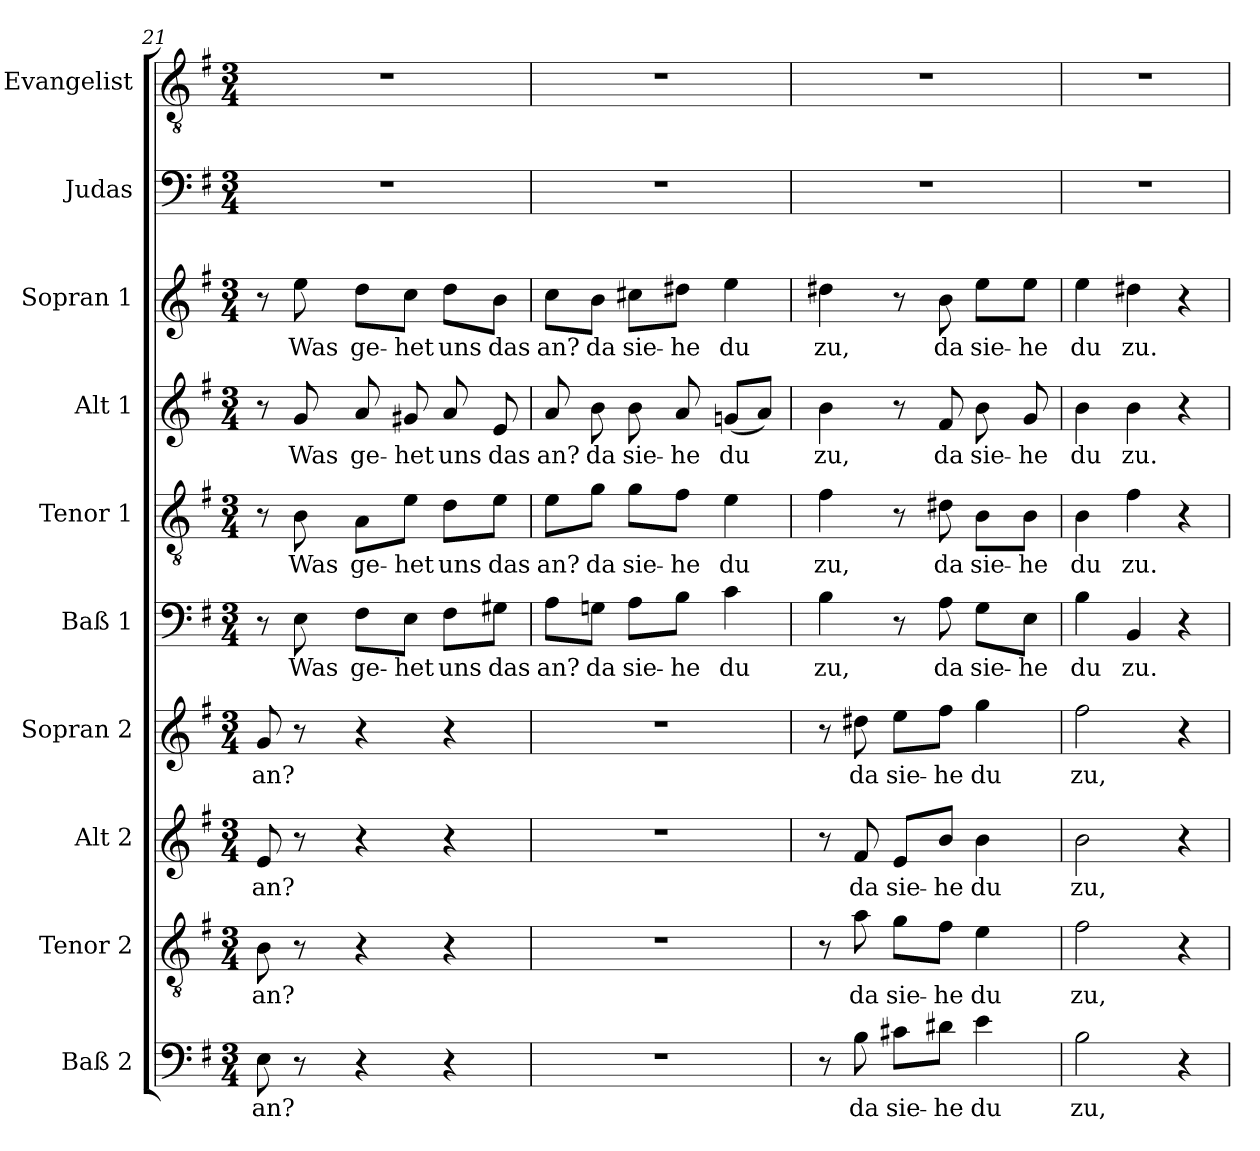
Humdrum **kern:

**kern	**text	**kern	**text	**kern	**text	**kern	**text	**kern	**text	**kern	**text	**kern	**text	**kern	**text	**kern	**kern
*part10	*part10	*part9	*part9	*part8	*part8	*part7	*part7	*part6	*part6	*part5	*part5	*part4	*part4	*part3	*part3	*part2	*part1
*staff10	*staff10	*staff9	*staff9	*staff8	*staff8	*staff7	*staff7	*staff6	*staff6	*staff5	*staff5	*staff4	*staff4	*staff3	*staff3	*staff2	*staff1
*I"Baß 2	*	*I"Tenor 2	*	*I"Alt 2	*	*I"Sopran 2	*	*I"Baß 1	*	*I"Tenor 1	*	*I"Alt 1	*	*I"Sopran 1	*	*I"Judas	*I"Evangelist
*I'Baß 2	*	*I'Tenor 2	*	*I'Alt 2	*	*I'Sopran 2	*	*I'Baß 1	*	*I'Tenor 1	*	*I'Alt 1	*	*I'Sopran 1	*	*I'Judas	*I'Evangelist
*clefF4	*	*clefGv2	*	*clefG2	*	*clefG2	*	*clefF4	*	*clefGv2	*	*clefG2	*	*clefG2	*	*clefF4	*clefGv2
*k[f#]	*	*k[f#]	*	*k[f#]	*	*k[f#]	*	*k[f#]	*	*k[f#]	*	*k[f#]	*	*k[f#]	*	*k[f#]	*k[f#]
*G:	*	*G:	*	*G:	*	*G:	*	*G:	*	*G:	*	*G:	*	*G:	*	*G:	*G:
*M3/4	*	*M3/4	*	*M3/4	*	*M3/4	*	*M3/4	*	*M3/4	*	*M3/4	*	*M3/4	*	*M3/4	*M3/4
=21	=21	=21	=21	=21	=21	=21	=21	=21	=21	=21	=21	=21	=21	=21	=21	=21	=21
!	!LO:LY:b	!	!LO:LY:b	!	!LO:LY:b	!	!LO:LY:b	!	!	!	!	!	!	!	!	!	!
8E\	an?	8B\	an?	8e/	an?	8g/	an?	8r	.	8r	.	8r	.	8r	.	2.r	2.r
!	!	!	!	!	!	!	!	!	!LO:LY:b	!	!LO:LY:b	!	!LO:LY:b	!	!LO:LY:b	!	!
8r	.	8r	.	8r	.	8r	.	8E\	Was	8B\	Was	8g/	Was	8ee\	Was	.	.
!	!	!	!	!	!	!	!	!	!LO:LY:b	!	!LO:LY:b	!	!LO:LY:b	!	!LO:LY:b	!	!
4r	.	4r	.	4r	.	4r	.	8F#\L	ge-	8A\L	ge-	8a/	ge-	8dd\L	ge-	.	.
!	!	!	!	!	!	!	!	!	!LO:LY:b	!	!LO:LY:b	!	!LO:LY:b	!	!LO:LY:b	!	!
.	.	.	.	.	.	.	.	8E\J	-het	8e\J	-het	8g#X/	-het	8cc\J	-het	.	.
!	!	!	!	!	!	!	!	!	!LO:LY:b	!	!LO:LY:b	!	!LO:LY:b	!	!LO:LY:b	!	!
4r	.	4r	.	4r	.	4r	.	8F#\L	uns	8d\L	uns	8a/	uns	8dd\L	uns	.	.
!	!	!	!	!	!	!	!	!	!LO:LY:b	!	!LO:LY:b	!	!LO:LY:b	!	!LO:LY:b	!	!
.	.	.	.	.	.	.	.	8G#X\J	das	8e\J	das	8e/	das	8b\J	das	.	.
=22	=22	=22	=22	=22	=22	=22	=22	=22	=22	=22	=22	=22	=22	=22	=22	=22	=22
!	!	!	!	!	!	!	!	!	!LO:LY:b	!	!LO:LY:b	!	!LO:LY:b	!	!LO:LY:b	!	!
2.r	.	2.r	.	2.r	.	2.r	.	8A\L	an?	8e\L	an?	8a/	an?	8cc\L	an?	2.r	2.r
!	!	!	!	!	!	!	!	!	!LO:LY:b	!	!LO:LY:b	!	!LO:LY:b	!	!LO:LY:b	!	!
.	.	.	.	.	.	.	.	8Gn\J	da	8g\J	da	8b\	da	8b\J	da	.	.
!	!	!	!	!	!	!	!	!	!LO:LY:b	!	!LO:LY:b	!	!LO:LY:b	!	!LO:LY:b	!	!
.	.	.	.	.	.	.	.	8A\L	sie-	8g\L	sie-	8b\	sie-	8cc#X\L	sie-	.	.
!	!	!	!	!	!	!	!	!	!LO:LY:b	!	!LO:LY:b	!	!LO:LY:b	!	!LO:LY:b	!	!
.	.	.	.	.	.	.	.	8B\J	-he	8f#\J	-he	8a/	-he	8dd#X\J	-he	.	.
!	!	!	!	!	!	!	!	!	!LO:LY:b	!	!LO:LY:b	!	!LO:LY:b	!	!LO:LY:b	!	!
.	.	.	.	.	.	.	.	4c\	du	4e\	du	(<8gn/L	du	4ee\	du	.	.
.	.	.	.	.	.	.	.	.	.	.	.	8a/J)	.	.	.	.	.
=23	=23	=23	=23	=23	=23	=23	=23	=23	=23	=23	=23	=23	=23	=23	=23	=23	=23
!	!	!	!	!	!	!	!	!	!LO:LY:b	!	!LO:LY:b	!	!LO:LY:b	!	!LO:LY:b	!	!
8r	.	8r	.	8r	.	8r	.	4B\	zu,	4f#\	zu,	4b\	zu,	4dd#X\	zu,	2.r	2.r
!	!LO:LY:b	!	!LO:LY:b	!	!LO:LY:b	!	!LO:LY:b	!	!	!	!	!	!	!	!	!	!
8B\	da	8a\	da	8f#/	da	8dd#X\	da	.	.	.	.	.	.	.	.	.	.
!	!LO:LY:b	!	!LO:LY:b	!	!LO:LY:b	!	!LO:LY:b	!	!	!	!	!	!	!	!	!	!
8c#X\L	sie-	8g\L	sie-	8e/L	sie-	8ee\L	sie-	8r	.	8r	.	8r	.	8r	.	.	.
!	!LO:LY:b	!	!LO:LY:b	!	!LO:LY:b	!	!LO:LY:b	!	!LO:LY:b	!	!LO:LY:b	!	!LO:LY:b	!	!LO:LY:b	!	!
8d#X\J	-he	8f#\J	-he	8b/J	-he	8ff#\J	-he	8A\	da	8d#X\	da	8f#/	da	8b\	da	.	.
!	!LO:LY:b	!	!LO:LY:b	!	!LO:LY:b	!	!LO:LY:b	!	!LO:LY:b	!	!LO:LY:b	!	!LO:LY:b	!	!LO:LY:b	!	!
4e\	du	4e\	du	4b\	du	4gg\	du	8G\L	sie-	8B\L	sie-	8b\	sie-	8ee\L	sie-	.	.
!	!	!	!	!	!	!	!	!	!LO:LY:b	!	!LO:LY:b	!	!LO:LY:b	!	!LO:LY:b	!	!
.	.	.	.	.	.	.	.	8E\J	-he	8B\J	-he	8g/	-he	8ee\J	-he	.	.
=24	=24	=24	=24	=24	=24	=24	=24	=24	=24	=24	=24	=24	=24	=24	=24	=24	=24
!	!LO:LY:b	!	!LO:LY:b	!	!LO:LY:b	!	!LO:LY:b	!	!LO:LY:b	!	!LO:LY:b	!	!LO:LY:b	!	!LO:LY:b	!	!
2B\	zu,	2f#\	zu,	2b\	zu,	2ff#\	zu,	4B\	du	4B\	du	4b\	du	4ee\	du	2.r	2.r
!	!	!	!	!	!	!	!	!	!LO:LY:b	!	!LO:LY:b	!	!LO:LY:b	!	!LO:LY:b	!	!
.	.	.	.	.	.	.	.	4BB/	zu.	4f#\	zu.	4b\	zu.	4dd#X\	zu.	.	.
4r	.	4r	.	4r	.	4r	.	4r	.	4r	.	4r	.	4r	.	.	.
=	=	=	=	=	=	=	=	=	=	=	=	=	=	=	=	=	=
*-	*-	*-	*-	*-	*-	*-	*-	*-	*-	*-	*-	*-	*-	*-	*-	*-	*-
